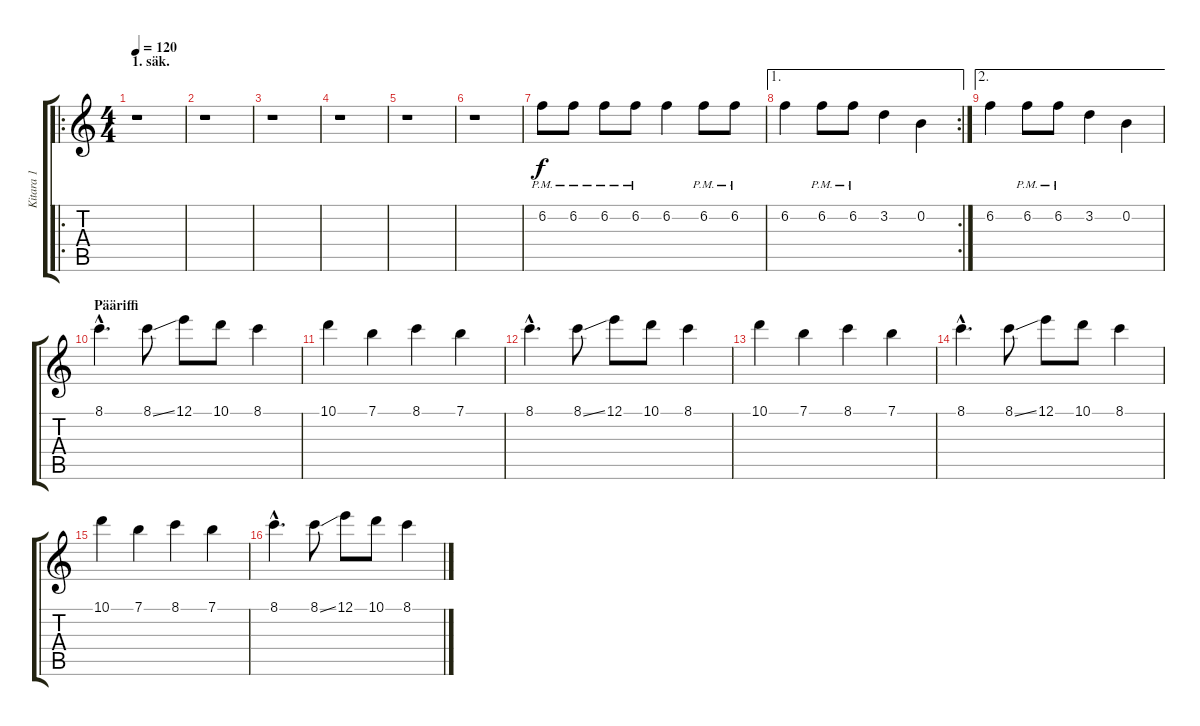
\track ("Kitara 1" "Kitara 1") {instrument distortionguitar}
\staff {score tabs}
\tuning (E4 B3 G3 D3 A2 D2) {hide}
\ro
\ts (4 4)
\section ("" "1. säk.")
\tempo 120
\clef g2
\ks c
r.1{dy f volume 13} |
r.1 |
r.1 |
r.1 |
r.1 |
r.1 |
6.2{pm}.8 6.2{pm}.8 6.2{pm}.8 6.2{pm}.8 6.2.4 6.2{pm}.8 6.2{pm}.8 |
\ae 1
\rc 2
6.2.4 6.2{pm}.8 6.2{pm}.8 3.2.4 0.2.4 |
\ae 2
6.2.4 6.2{pm}.8 6.2{pm}.8 3.2.4 0.2.4 |
\section ("" "Pääriffi")
8.1{hac}.4{d volume 14} 8.1{ss}.8 12.1.8 10.1.8 8.1.4 |
10.1.4 7.1.4 8.1.4 7.1.4 |
8.1{hac}.4{d} 8.1{ss}.8 12.1.8 10.1.8 8.1.4 |
10.1.4 7.1.4 8.1.4 7.1.4 |
8.1{hac}.4{d} 8.1{ss}.8 12.1.8 10.1.8 8.1.4 |
10.1.4 7.1.4 8.1.4 7.1.4 |
8.1{hac}.4{d} 8.1{ss}.8 12.1.8 10.1.8 8.1.4
